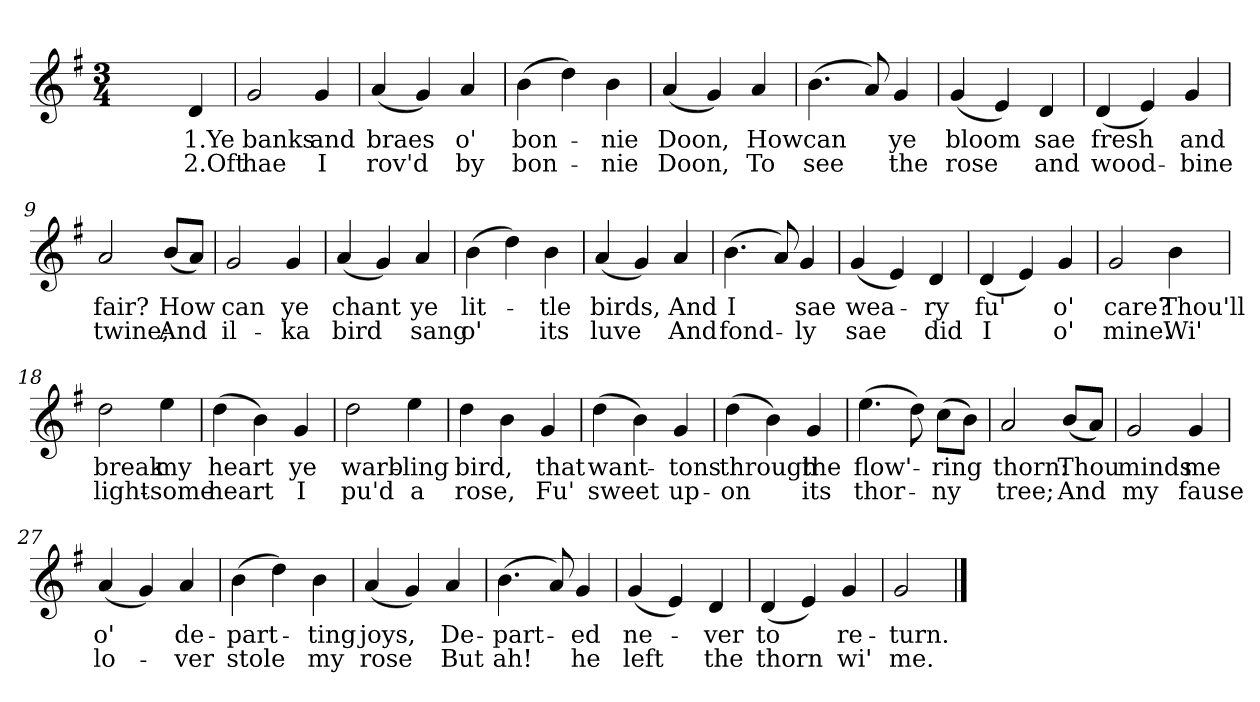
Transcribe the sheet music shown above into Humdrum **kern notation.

**kern	**text	**text
*part1	*part1	*part1
*staff1	*staff1	*staff1
*clefG2	*	*
*k[f#]	*	*
*G:	*	*
*M3/4	*	*
=1	=1	=1
2ryy	.	.
!	!LO:LY:b	!LO:LY:b
4d/	1.Ye	2.Oft
=2	=2	=2
!	!LO:LY:b	!LO:LY:b
2g/	banks	hae
!	!LO:LY:b	!LO:LY:b
4g/	and	I
=3	=3	=3
!	!LO:LY:b	!LO:LY:b
(<4a/	braes	rov'd
4g/)	.	.
!	!LO:LY:b	!LO:LY:b
4a/	o'	by
=4	=4	=4
!	!LO:LY:b	!LO:LY:b
(>4b\	bon-	bon-
4dd\)	.	.
!	!LO:LY:b	!LO:LY:b
4b\	-nie	-nie
=5	=5	=5
!	!LO:LY:b	!LO:LY:b
(<4a/	Doon,	Doon,
4g/)	.	.
!	!LO:LY:b	!LO:LY:b
4a/	How	To
!!LO:LB:g=z
=6	=6	=6
!	!LO:LY:b	!LO:LY:b
(>4.b\	can	see
8a/)	.	.
!	!LO:LY:b	!LO:LY:b
4g/	ye	the
=7	=7	=7
!	!LO:LY:b	!LO:LY:b
(<4g/	bloom	rose
4e/)	.	.
!	!LO:LY:b	!LO:LY:b
4d/	sae	and
=8	=8	=8
!	!LO:LY:b	!LO:LY:b
(<4d/	fresh	wood-
4e/)	.	.
!	!LO:LY:b	!LO:LY:b
4g/	and	-bine
=9	=9	=9
!	!LO:LY:b	!LO:LY:b
2a/	fair?	twine;
!	!LO:LY:b	!LO:LY:b
(<8b/L	How	And
8a/J)	.	.
!!LO:LB:g=z
=10	=10	=10
!	!LO:LY:b	!LO:LY:b
2g/	can	il-
!	!LO:LY:b	!LO:LY:b
4g/	ye	-ka
=11	=11	=11
!	!LO:LY:b	!LO:LY:b
(<4a/	chant	bird
4g/)	.	.
!	!LO:LY:b	!LO:LY:b
4a/	ye	sang
=12	=12	=12
!	!LO:LY:b	!LO:LY:b
(>4b\	lit-	o'
4dd\)	.	.
!	!LO:LY:b	!LO:LY:b
4b\	-tle	its
=13	=13	=13
!	!LO:LY:b	!LO:LY:b
(<4a/	birds,	luve
4g/)	.	.
!	!LO:LY:b	!LO:LY:b
4a/	And	And
!!LO:LB:g=z
=14	=14	=14
!	!LO:LY:b	!LO:LY:b
(>4.b\	I	fond-
8a/)	.	.
!	!LO:LY:b	!LO:LY:b
4g/	sae	-ly
=15	=15	=15
!	!LO:LY:b	!LO:LY:b
(<4g/	wea-	sae
4e/)	.	.
!	!LO:LY:b	!LO:LY:b
4d/	-ry	did
=16	=16	=16
!	!LO:LY:b	!LO:LY:b
(<4d/	fu'	I
4e/)	.	.
!	!LO:LY:b	!LO:LY:b
4g/	o'	o'
=17	=17	=17
!	!LO:LY:b	!LO:LY:b
2g/	care?	mine.
!	!LO:LY:b	!LO:LY:b
4b\	Thou'll	Wi'
!!LO:LB:g=z
=18	=18	=18
!	!LO:LY:b	!LO:LY:b
2dd\	break	light-
!	!LO:LY:b	!LO:LY:b
4ee\	my	-some
=19	=19	=19
!	!LO:LY:b	!LO:LY:b
(>4dd\	heart	heart
4b\)	.	.
!	!LO:LY:b	!LO:LY:b
4g/	ye	I
=20	=20	=20
!	!LO:LY:b	!LO:LY:b
2dd\	warb-	pu'd
!	!LO:LY:b	!LO:LY:b
4ee\	-ling	a
=21	=21	=21
!	!LO:LY:b	!LO:LY:b
4dd\	bird,	rose,
4b\	.	.
!	!LO:LY:b	!LO:LY:b
4g/	that	Fu'
!!LO:LB:g=z
=22	=22	=22
!	!LO:LY:b	!LO:LY:b
(>4dd\	want-	sweet
4b\)	.	.
!	!LO:LY:b	!LO:LY:b
4g/	-tons	up-
=23	=23	=23
!	!LO:LY:b	!LO:LY:b
(>4dd\	through	-on
4b\)	.	.
!	!LO:LY:b	!LO:LY:b
4g/	the	its
=24	=24	=24
!	!LO:LY:b	!LO:LY:b
(>4.ee\	flow'-	thor-
8dd\)	.	.
!	!LO:LY:b	!LO:LY:b
(>8cc\L	-ring	-ny
8b\J)	.	.
=25	=25	=25
!	!LO:LY:b	!LO:LY:b
2a/	thorn:	tree;
!	!LO:LY:b	!LO:LY:b
(<8b/L	Thou	And
8a/J)	.	.
!!LO:LB:g=z
=26	=26	=26
!	!LO:LY:b	!LO:LY:b
2g/	minds	my
!	!LO:LY:b	!LO:LY:b
4g/	me	fause
=27	=27	=27
!	!LO:LY:b	!LO:LY:b
(<4a/	o'	lo-
4g/)	.	.
!	!LO:LY:b	!LO:LY:b
4a/	de-	-ver
=28	=28	=28
!	!LO:LY:b	!LO:LY:b
(>4b\	-part-	stole
4dd\)	.	.
!	!LO:LY:b	!LO:LY:b
4b\	-ting	my
=29	=29	=29
!	!LO:LY:b	!LO:LY:b
(<4a/	joys,	rose
4g/)	.	.
!	!LO:LY:b	!LO:LY:b
4a/	De-	But
!!LO:LB:g=z
=30	=30	=30
!	!LO:LY:b	!LO:LY:b
(>4.b\	-part-	ah!
8a/)	.	.
!	!LO:LY:b	!LO:LY:b
4g/	-ed	he
=31	=31	=31
!	!LO:LY:b	!LO:LY:b
(<4g/	ne-	left
4e/)	.	.
!	!LO:LY:b	!LO:LY:b
4d/	-ver	the
=32	=32	=32
!	!LO:LY:b	!LO:LY:b
(<4d/	to	thorn
4e/)	.	.
!	!LO:LY:b	!LO:LY:b
4g/	re-	wi'
=33	=33	=33
!	!LO:LY:b	!LO:LY:b
2g/	-turn.	me.
==	==	==
*-	*-	*-
